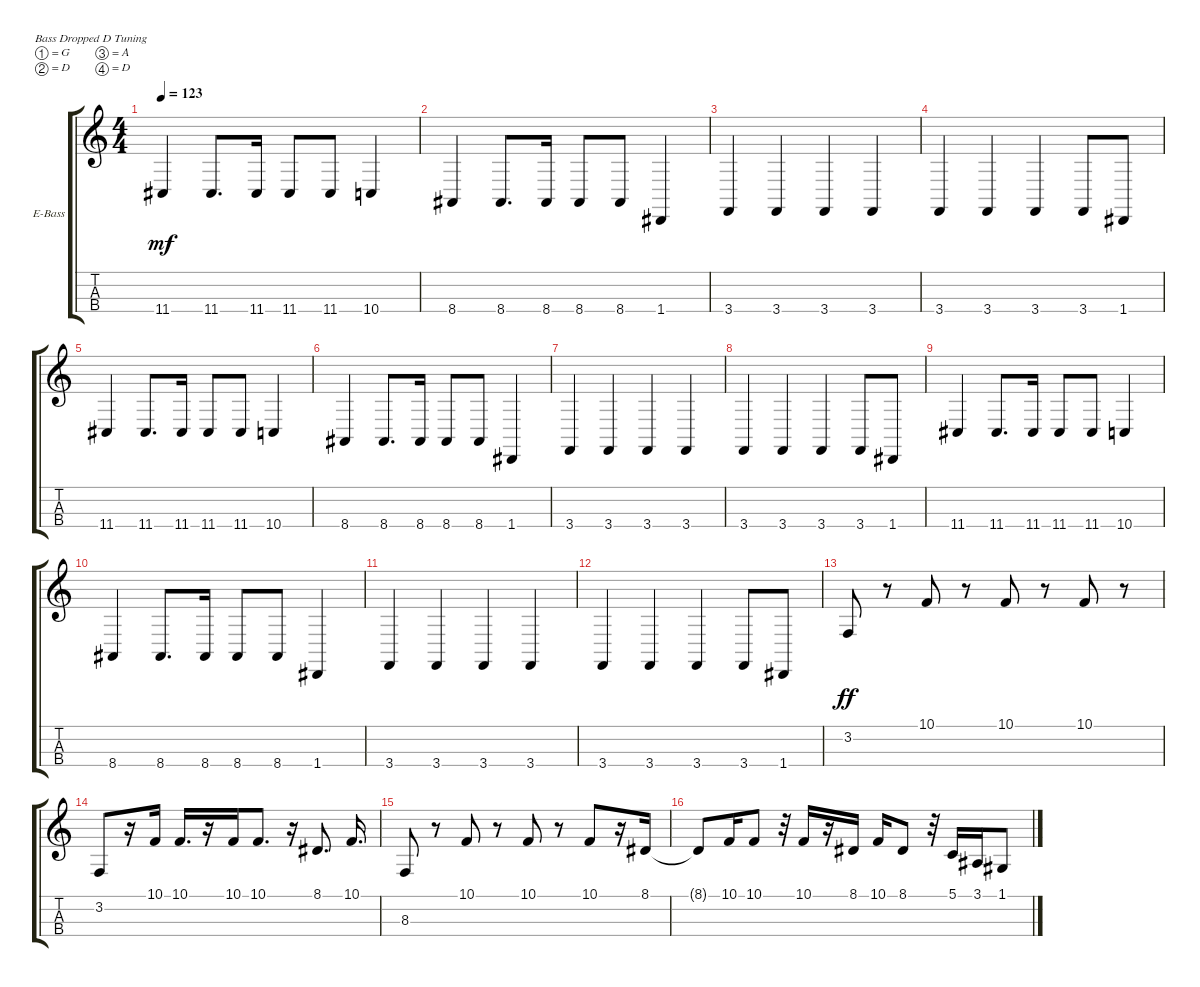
\defaultSystemsLayout 4
\bracketExtendMode groupsimilarinstruments
\firstSystemTrackNameOrientation horizontal
\otherSystemsTrackNameOrientation horizontal
\track ("Electric Bass" "E-Bass") {instrument electricbassfinger}
\staff {score tabs}
\tuning (G2 D2 A1 D1)
\ts (4 4)
\tempo 123
\clef g2
\scale
0.333333
\ks c
11.4.4{dy mf} 11.4.8{d} 11.4.16 11.4.8 11.4.8 10.4.4 |
\scale
0.333333 8.4.4 8.4.8{d} 8.4.16 8.4.8 8.4.8 1.4.4 |
\scale
0.333333 3.4.4 3.4.4 3.4.4 3.4.4 |
\scale
0.333333 3.4.4 3.4.4 3.4.4 3.4.8 1.4.8 |
\scale
0.333333 11.4.4 11.4.8{d} 11.4.16 11.4.8 11.4.8 10.4.4 |
\scale
0.333333 8.4.4 8.4.8{d} 8.4.16 8.4.8 8.4.8 1.4.4 |
\scale
0.333333 3.4.4 3.4.4 3.4.4 3.4.4 |
\scale
0.333333 3.4.4 3.4.4 3.4.4 3.4.8 1.4.8 |
\scale
0.333333 11.4.4 11.4.8{d} 11.4.16 11.4.8 11.4.8 10.4.4 |
\scale
0.333333 8.4.4 8.4.8{d} 8.4.16 8.4.8 8.4.8 1.4.4 |
\scale
0.333333 3.4.4 3.4.4 3.4.4 3.4.4 |
\scale
0.333333 3.4.4 3.4.4 3.4.4 3.4.8 1.4.8 |
\scale
0.333333 3.2.8{dy ff} r.8 10.1.8 r.8 10.1.8 r.8 10.1.8 r.8 |
\scale
0.333333 3.2.8 r.16 10.1.16 10.1.16{d} r.16 10.1.16 10.1.8{d} r.16 8.1.8{d} 10.1.16{d} |
\scale
0.333333 8.3.8 r.8 10.1.8 r.8 10.1.8 r.8 10.1.8 r.16 8.1.16 |
\scale
0.333333 8.1{t}.8 10.1.16 10.1.8 r.32 10.1.16 r.16 8.1.16 10.1.16 8.1.8 r.32 5.1.16 3.1.16 1.1.8
